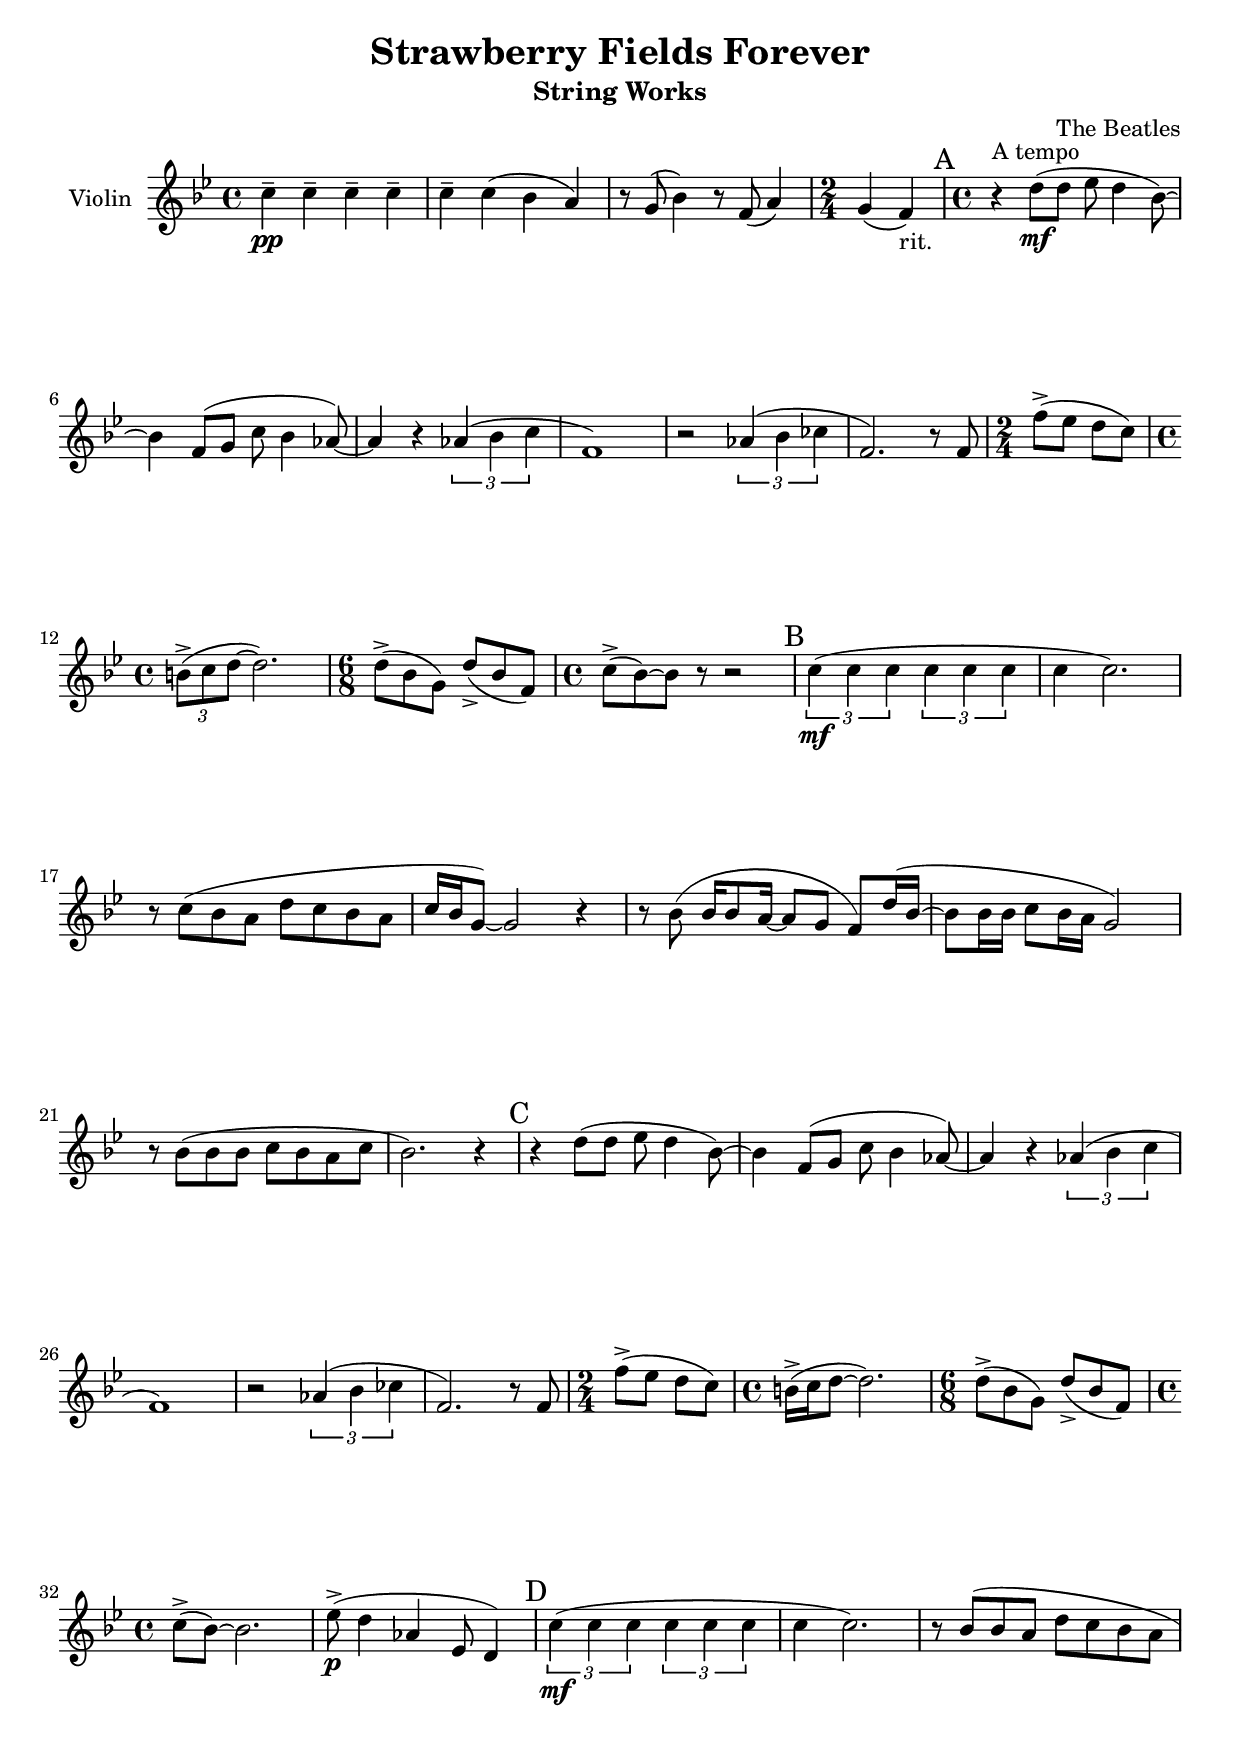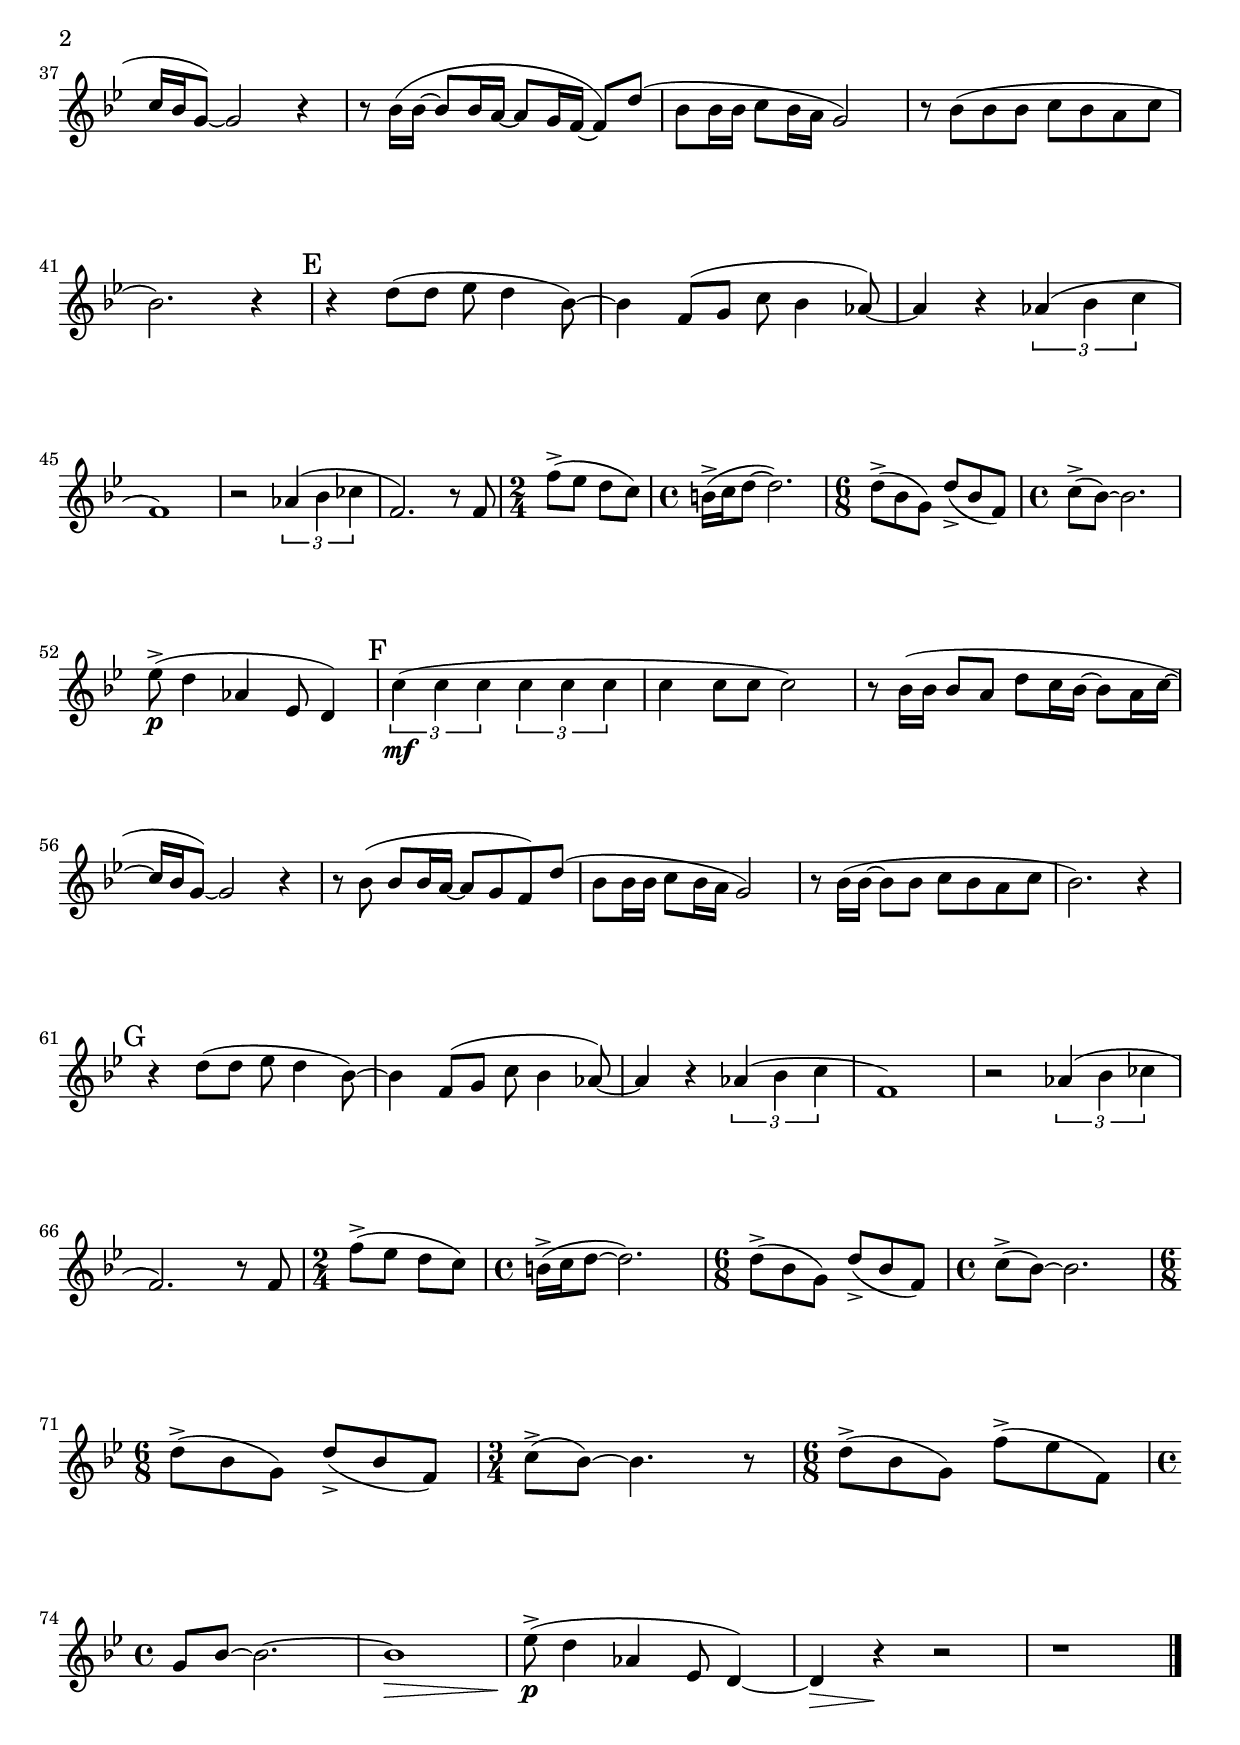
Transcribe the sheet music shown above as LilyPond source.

% Created on Sun May 15 16:43:59 CEST 2011
\version "2.12.0"

\header {
	title = "Strawberry Fields Forever" 
 subtitle = "String Works" 
 	composer = "The Beatles" 

}

mbreak = {\break}

\include "deutsch.ly"

staffViolin = \new Staff {
	\time 4/4
	\set Staff.instrumentName = "Violin"
	\set Staff.midiInstrument = "violin"
	\key b \major
	\clef treble
	\compressFullBarRests
	\relative c'' { 
		c--\pp c-- c-- c--
		c-- c( b a)
		r8 g8( b4) r8 f8( a4)
		\time 2/4
		g4( f)-"rit."
		\time 4/4
		
		\mark "A"
		r4^"A tempo"
		d'8(\mf d es d4 b8)~ \mbreak
		b4 f8( g c b4 as8)~
		as4 r4 \times 2/3 { as( b c}
		f,1)
		r2 \times 2/3 { as4( b ces}
		f,2.) r8 f8
		\time 2/4 
		f'8->( es d c) \mbreak
		\time 4/4
		\times 2/3 {h8->( c d~} d2.)
		\time 6/8
		d8->( b g) d'->( b f)
		\time 4/4
		c'->( b)~ b8 r8 r2
		
		\mark "B"
		\times 2/3 { c4(\mf c c} \times 2/3 {c c c}
		c4 c2.) \mbreak
		r8 c8( b a d c b a
		c16 b g8)~ g2 r4
		r8 b8( b16 b8 a16~ a8 g f) d'16( b~
		b8 b16 b c8 b16 a g2) \mbreak
		r8 b8( b b c b a c
		b2.) r4
		
		\mark "C"
		r4 d8(d es d4 b8)~ 
		b4 f8( g c b4 as8)~
		as4 r4 \times 2/3 { as( b c} \mbreak
		f,1)
		r2 \times 2/3 { as4( b ces}
		f,2.) r8 f8
		\time 2/4 
		f'8->( es d c) 
		\time 4/4
		h16->( c d8~ d2.)
		\time 6/8
		d8->( b g) d'->( b f) \mbreak
		\time 4/4 
		c'->( b)~ b2. 
		es8->(\p d4 as4 es8 d4)
		
		\mark "D"
		\times 2/3 { c'4(\mf c c} \times 2/3 {c c c}
		c4 c2.) 
		r8 b8( b a d c b a \mbreak \pageBreak
		c16 b g8)~ g2 r4
		r8 b16( b~ b8 b16 a~ a8 g16 f~ f8) d'8(
		b8 b16 b c8 b16 a g2)
		r8 b8( b b c b a c \mbreak
		b2.) r4
		
		\mark "E"
		r4 d8(d es d4 b8)~ 
		b4 f8( g c b4 as8)~
		as4 r4 \times 2/3 { as( b c} \mbreak 
		f,1)
		r2 \times 2/3 { as4( b ces}
		f,2.) r8 f8
		\time 2/4 
		f'8->( es d c) 
		\time 4/4
		h16->( c d8~ d2.)
		\time 6/8
		d8->( b g) d'->( b f) 
		\time 4/4 
		c'->( b)~ b2. \mbreak 
		es8->(\p d4 as4 es8 d4)
		
		\mark "F"
		\times 2/3 { c'4(\mf c c} \times 2/3 {c c c}
		c4 c8( c c2) 
		r8 b16( b b8 a d c16 b~ b8 a16 c~ \mbreak
		c16 b g8)~ g2 r4
		r8 b( b b16 a~ a8 g8 f) d'8(
		b8 b16 b c8 b16 a g2)
		r8 b16( b~ b8 b c b a c 
		b2.) r4 \mbreak
		
		\mark "G"
		r4 d8(d es d4 b8)~ 
		b4 f8( g c b4 as8)~
		as4 r4 \times 2/3 { as( b c} 
		f,1)
		r2 \times 2/3 { as4( b ces} \mbreak
		f,2.) r8 f8
		\time 2/4 
		f'8->( es d c) 
		\time 4/4
		h16->( c d8~ d2.)
		\time 6/8
		d8->( b g) d'->( b f) 
		\time 4/4 
		c'->( b)~ b2. \mbreak
		
		\time 6/8
		d8->( b g) d'->( b f) 
		\time 3/4 
		c'->( b)~ b4. r8
		\time 6/8
		d8->( b g) f'->( es f,) \mbreak
		\time 4/4
		g8 b~ b2.~ 
		b1 \>
		es8->(\!\p d4 as4 es8 d4)~
		d4 \> r4 \! r2
		r1
		
		
	\bar "|."
	}

}


\score {
	<<
		
		\staffViolin
		
	>>
	
	

  \layout {
  }
}

\paper {
}


